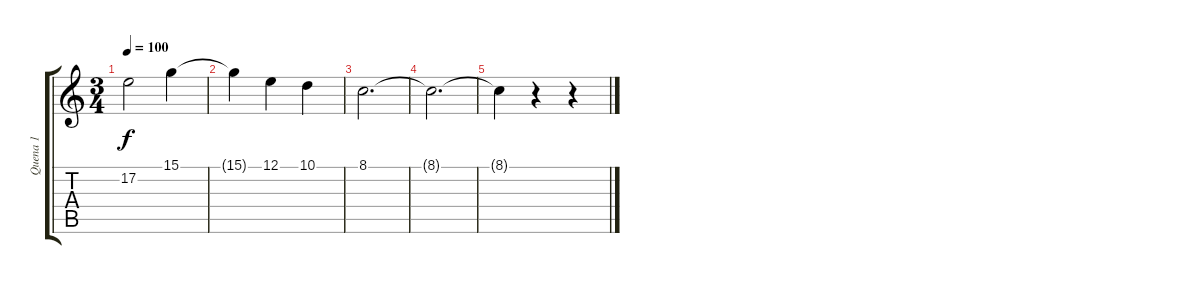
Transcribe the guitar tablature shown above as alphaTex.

\track ("Quena 1" "Quena 1") {instrument piccolo}
\staff {score tabs}
\tuning (E4 B3 G3 D3 A2 E2) {hide}
\ts (3 4)
\tempo 100
\clef g2
\ks c
17.2.2{dy f} 15.1.4 |
15.1{t}.4 12.1.4 10.1.4 |
8.1.2{d} |
8.1{t}.2{d} |
8.1{t}.4 r.4 r.4
